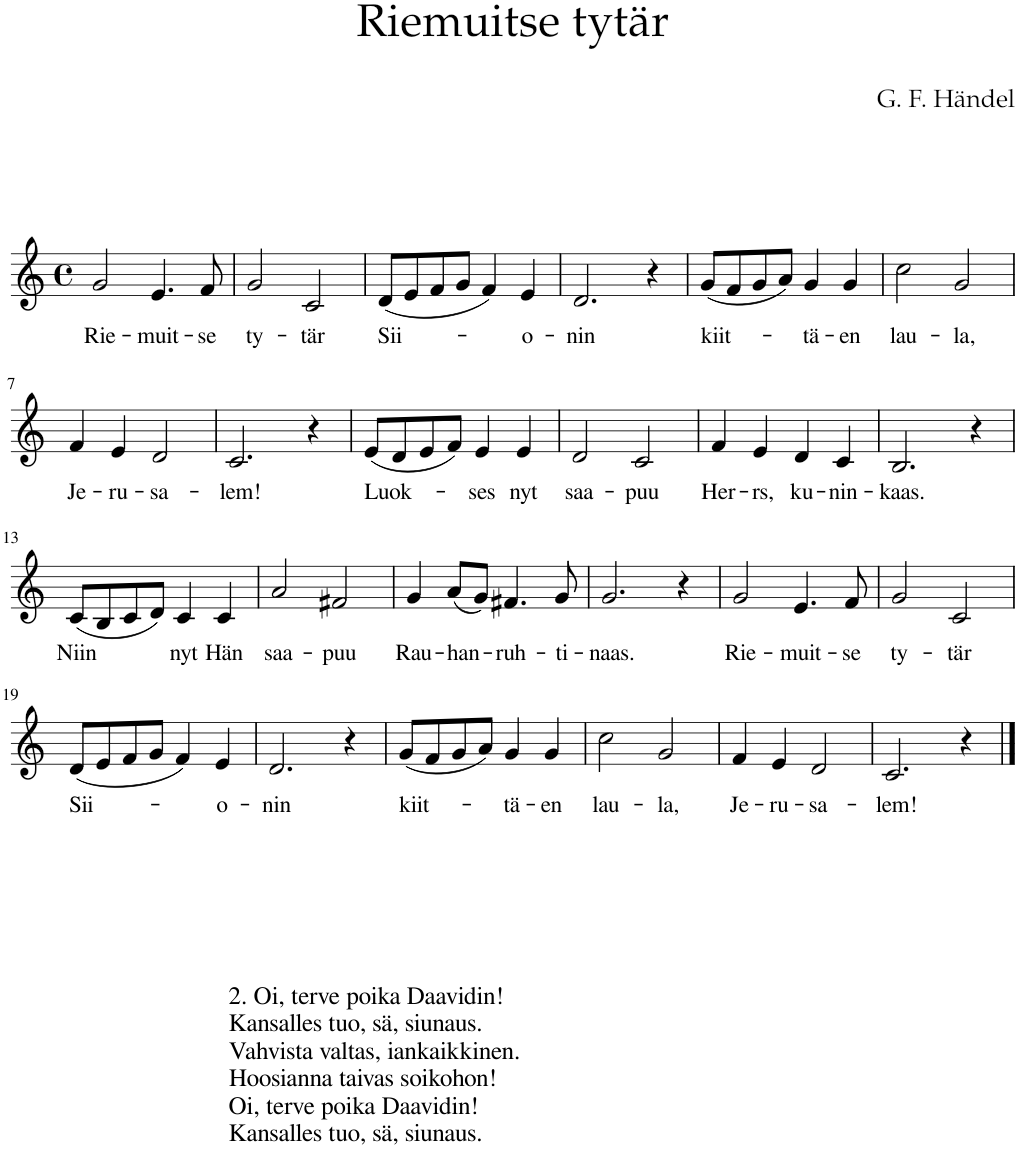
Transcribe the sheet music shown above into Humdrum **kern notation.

**kern	**text
*part1	*part1
*staff1	*staff1
*I"Staff	*
*clefG2	*
*k[]	*
*M4/4	*
*met(c)	*
=1	=1
!	!LO:LY:b
2g/	Rie-
!	!LO:LY:b
4.e/	-muit-
!	!LO:LY:b
8f/	-se
=2	=2
!	!LO:LY:b
2g/	ty-
!	!LO:LY:b
2c/	-tär
=3	=3
!	!LO:LY:b
(8d/L	Sii-
8e/	.
8f/	.
8g/J	.
4f/)	.
!	!LO:LY:b
4e/	-o-
=4	=4
!	!LO:LY:b
2.d/	-nin
4r	.
=5	=5
!	!LO:LY:b
(8g/L	kiit-
8f/	.
8g/	.
8a/J)	.
!	!LO:LY:b
4g/	-tä-
!	!LO:LY:b
4g/	-en
=6	=6
!	!LO:LY:b
2cc\	lau-
!	!LO:LY:b
2g/	-la,
!!LO:LB:g=z
=7	=7
!	!LO:LY:b
4f/	Je-
!	!LO:LY:b
4e/	-ru-
!	!LO:LY:b
2d/	-sa-
=8	=8
!	!LO:LY:b
2.c/	-lem!
4r	.
=9	=9
!	!LO:LY:b
(8e/L	Luok-
8d/	.
8e/	.
8f/J)	.
!	!LO:LY:b
4e/	-ses
!	!LO:LY:b
4e/	nyt
=10	=10
!	!LO:LY:b
2d/	saa-
!	!LO:LY:b
2c/	-puu
=11	=11
!	!LO:LY:b
4f/	Her-
!	!LO:LY:b
4e/	-rs,
!	!LO:LY:b
4d/	ku-
!	!LO:LY:b
4c/	-nin-
=12	=12
!	!LO:LY:b
2.B/	-kaas.
4r	.
!!LO:LB:g=z
=13	=13
!	!LO:LY:b
(8c/L	Niin
8B/	.
8c/	.
8d/J)	.
!	!LO:LY:b
4c/	nyt
!	!LO:LY:b
4c/	Hän
=14	=14
!	!LO:LY:b
2a/	saa-
!	!LO:LY:b
2f#X/	-puu
=15	=15
!	!LO:LY:b
4g/	Rau-
!	!LO:LY:b
(8a/L	-han-
8g/J)	.
!	!LO:LY:b
4.f#X/	-ruh-
!	!LO:LY:b
8g/	-ti-
=16	=16
!	!LO:LY:b
2.g/	-naas.
4r	.
=17	=17
!	!LO:LY:b
2g/	Rie-
!	!LO:LY:b
4.e/	-muit-
!	!LO:LY:b
8f/	-se
=18	=18
!	!LO:LY:b
2g/	ty-
!	!LO:LY:b
2c/	-tär
!!LO:LB:g=z
=19	=19
!LO:TX:b:t=2. Oi, terve poika Daavidin!	!
!LO:TX:b:t=Kansalles tuo, sä, siunaus.	!
!LO:TX:b:t=Vahvista valtas, iankaikkinen.	!
!LO:TX:b:t=Hoosianna taivas soikohon!	!
!LO:TX:b:t=Oi, terve poika Daavidin!	!
!LO:TX:b:t=Kansalles tuo, sä, siunaus.	!
!	!LO:LY:b
(8d/L	Sii-
8e/	.
8f/	.
8g/J	.
4f/)	.
!	!LO:LY:b
4e/	-o-
=20	=20
!	!LO:LY:b
2.d/	-nin
4r	.
=21	=21
!	!LO:LY:b
(8g/L	kiit-
8f/	.
8g/	.
8a/J)	.
!	!LO:LY:b
4g/	-tä-
!	!LO:LY:b
4g/	-en
=22	=22
!	!LO:LY:b
2cc\	lau-
!	!LO:LY:b
2g/	-la,
=23	=23
!	!LO:LY:b
4f/	Je-
!	!LO:LY:b
4e/	-ru-
!	!LO:LY:b
2d/	-sa-
=24	=24
!	!LO:LY:b
2.c/	-lem!
4r	.
==	==
*-	*-
